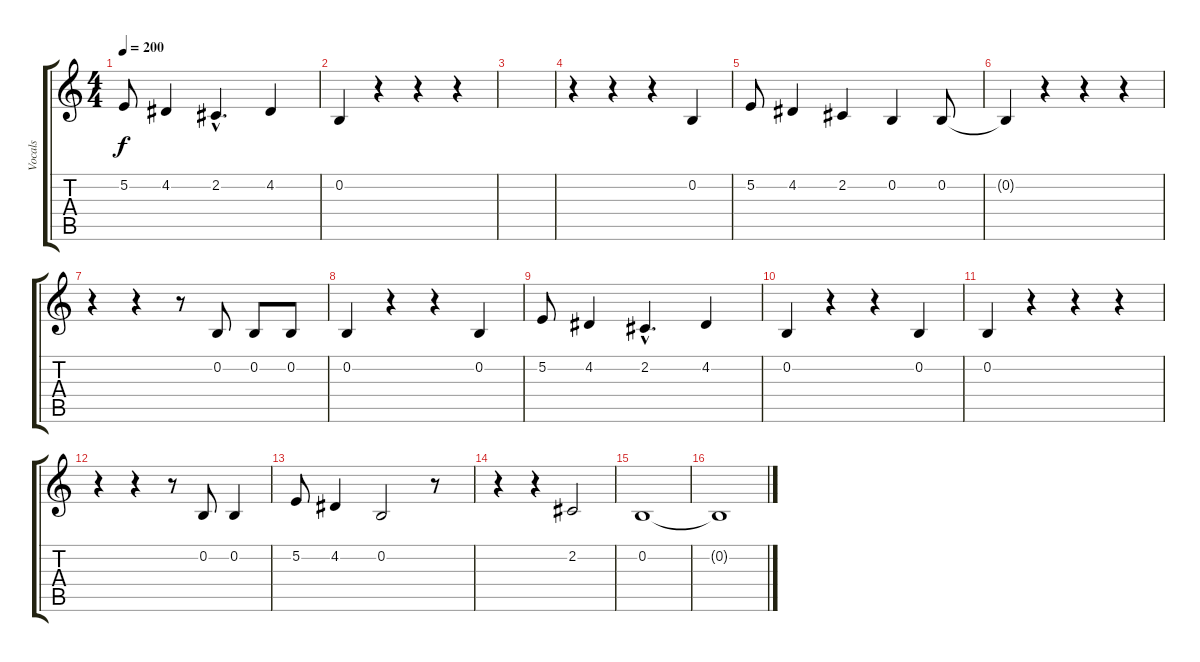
\track ("Vocals" "Vocals") {instrument oboe}
\staff {score tabs}
\tuning (E4 B3 G3 D3 A2 E2) {hide}
\ts (4 4)
\tempo 200
\clef g2
\ks c
5.2.8{dy f} 4.2.4 2.2{hac}.4{d} 4.2.4 |
0.2.4 r.4 r.4 r.4 |
|
r.4 r.4 r.4 0.2.4 |
5.2.8 4.2.4 2.2.4 0.2.4 0.2.8 |
0.2{t}.4 r.4 r.4 r.4 |
r.4 r.4 r.8 0.2.8 0.2.8 0.2.8 |
0.2.4 r.4 r.4 0.2.4 |
5.2.8 4.2.4 2.2{hac}.4{d} 4.2.4 |
0.2.4 r.4 r.4 0.2.4 |
0.2.4 r.4 r.4 r.4 |
r.4 r.4 r.8 0.2.8 0.2.4 |
5.2.8 4.2.4 0.2.2 r.8 |
r.4 r.4 2.2.2 |
0.2.1 |
0.2{t}.1
